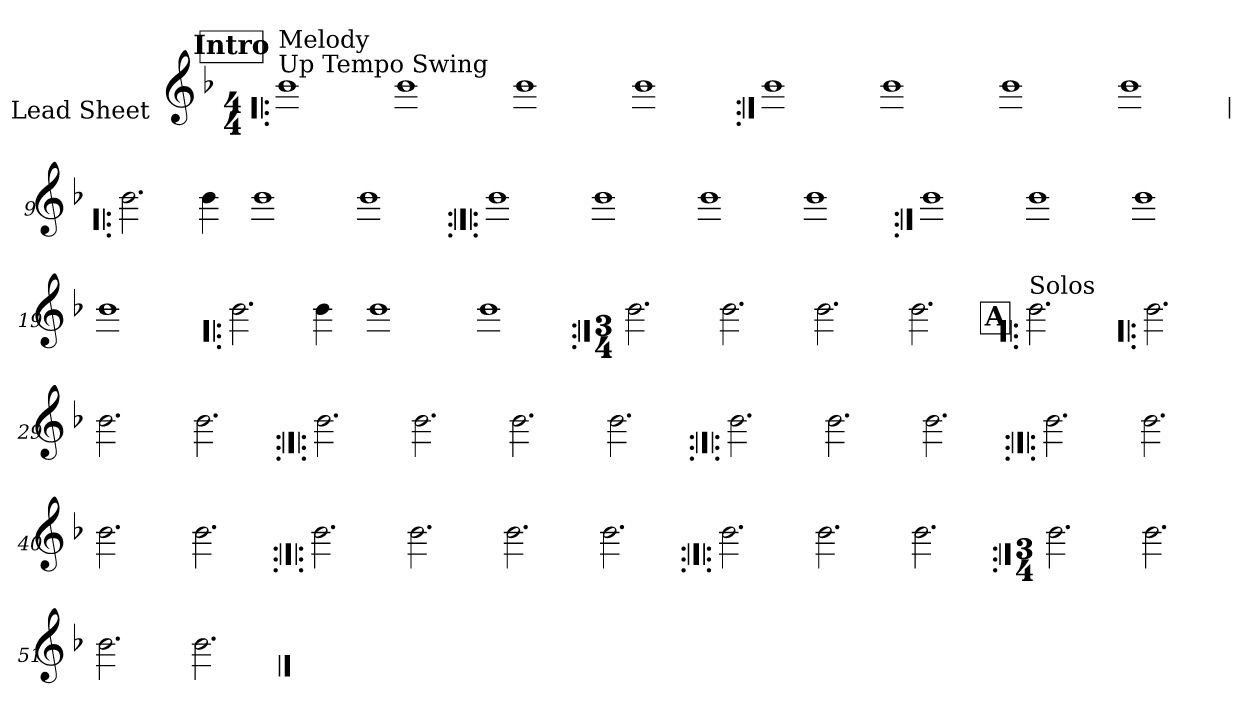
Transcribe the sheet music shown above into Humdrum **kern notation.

**kern
*part1
*staff1
*I"Lead Sheet
*stria0
*clefG2
*k[b-]
*F:
*M4/4
!!LO:REH:place=s1:a:t=Intro
=1!|:
!LO:TX:a:t=Up Tempo Swing
!LO:TX:a:t=Melody
1b-
=2-
1b-
=3-
1b-
=4-
1b-
=5:|!
1b-
=6-
1b-
=7-
1b-
=8-
1b-
!!LO:LB:g=z
=9!|:
2.b-
4b-
=10-
1b-
=11-
1b-
!!LO:LB:g=z
=12:|!|:
1b-
=13-
1b-
=14-
1b-
=15-
1b-
=16:|!
1b-
=17-
1b-
=18-
1b-
=19-
1b-
!!LO:LB:g=z
=20!|:
2.b-
4b-
=21-
1b-
=22-
1b-
!!LO:LB:g=z
=23:|!
*M3/4
2.b-
=24-
2.b-
=25-
2.b-
=26-
2.b-
!!LO:LB:g=z
!!LO:REH:place=s1:a:t=A
=27|!:
!LO:TX:a:t=Solos
2.b-
=28-
2.b-
=29-
2.b-
=30-
2.b-
=31:|!|:
2.b-
=32-
2.b-
=33-
2.b-
=34-
2.b-
!!LO:LB:g=z
=35:|!|:
2.b-
=36-
2.b-
=37-
2.b-
!!LO:LB:g=z
=38:|!|:
2.b-
=39-
2.b-
=40-
2.b-
=41-
2.b-
=42:|!|:
2.b-
=43-
2.b-
=44-
2.b-
=45-
2.b-
!!LO:LB:g=z
=46:|!|:
2.b-
=47-
2.b-
=48-
2.b-
!!LO:LB:g=z
=49:|!
*M3/4
2.b-
=50-
2.b-
=51-
2.b-
=52-
2.b-
==
*-
